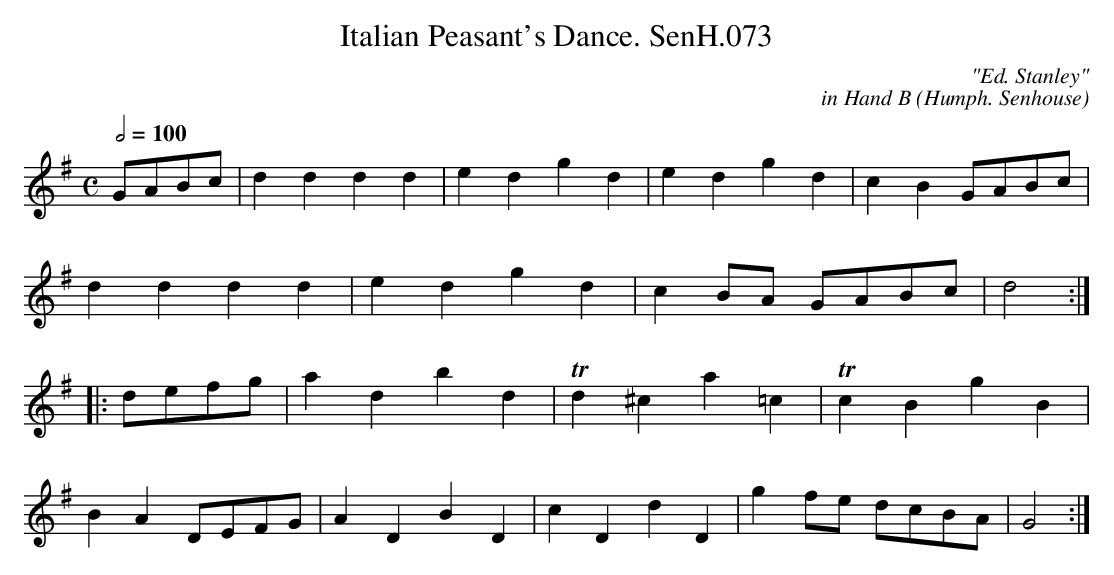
X:1
T:Italian Peasant's Dance. SenH.073
C:"Ed. Stanley"
C:in Hand B (Humph. Senhouse)
Q:1/2=100
M:C
L:1/4
K:G
G/A/B/c/ | dddd | edgd | edgd | cBG/A/B/c/ |
dddd | edgd | c B/A/ G/A/B/c/ | d2 :|
|:d/e/f/g/ | adbd | Td^ca=c | TcBgB |
BAD/E/F/G/ | ADBD | cDdD | gf/e/ d/c/B/A/ | G2 :|
